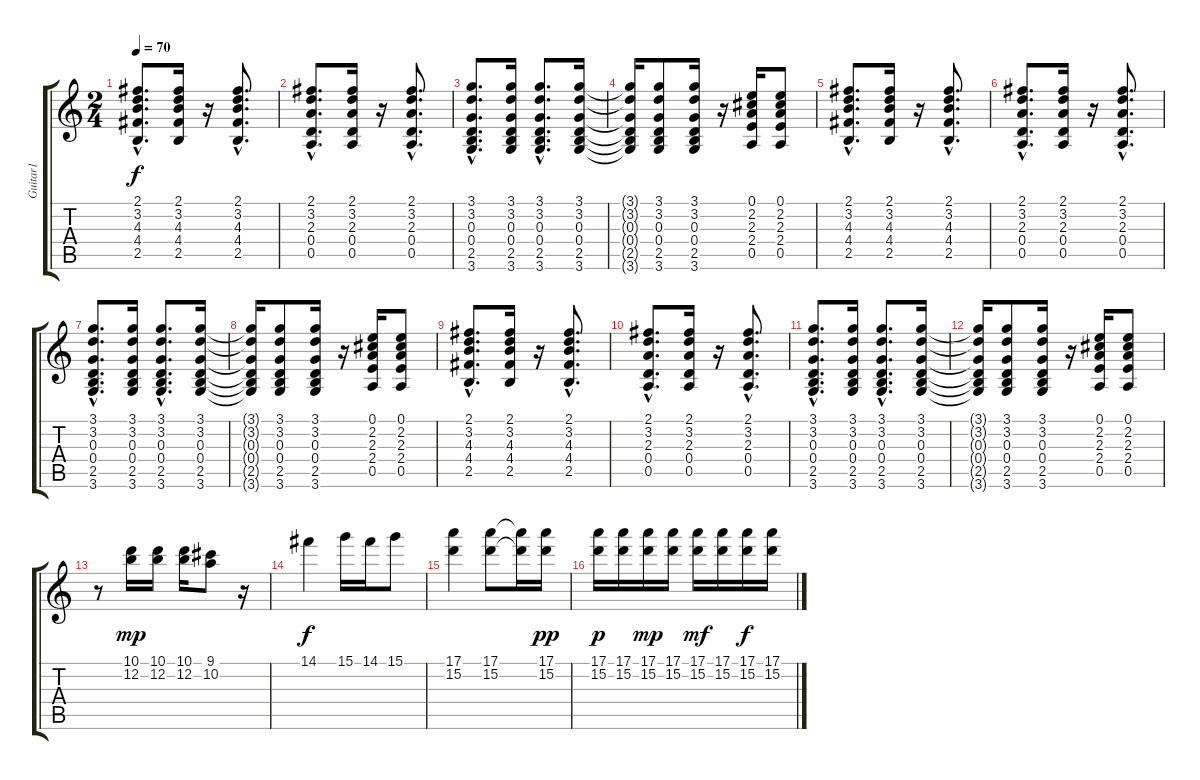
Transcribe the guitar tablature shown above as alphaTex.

\track ("Guitar1" "Guitar1") {instrument electricguitarclean}
\staff {score tabs}
\tuning (E4 B3 G3 D3 A2 E2) {hide}
\ts (2 4)
\tempo 70
\clef g2
\ks c
(2.1{hac} 3.2{hac} 4.3{hac} 4.4{hac} 2.5{hac}).8{d dy f} (2.1 3.2 4.3 4.4 2.5).16 r.16 (2.1{hac} 3.2{hac} 4.3{hac} 4.4{hac} 2.5{hac}).8{d} |
(2.1{hac} 3.2{hac} 2.3{hac} 0.4{hac} 0.5{hac}).8{d} (2.1 3.2 2.3 0.4 0.5).16 r.16 (2.1{hac} 3.2{hac} 2.3{hac} 0.4{hac} 0.5{hac}).8{d} |
(3.1{hac} 3.2{hac} 0.3{hac} 0.4{hac} 2.5{hac} 3.6{hac}).8{d} (3.1 3.2 0.3 0.4 2.5 3.6).16 (3.1{hac} 3.2{hac} 0.3{hac} 0.4{hac} 2.5{hac} 3.6{hac}).8{d} (3.1 3.2 0.3 0.4 2.5 3.6).16 |
(3.1{t} 3.2{t} 0.3{t} 0.4{t} 2.5{t} 3.6{t}).16 (3.1 3.2 0.3 0.4 2.5 3.6).8 (3.1 3.2 0.3 0.4 2.5 3.6).16 r.16 (0.1 2.2 2.3 2.4 0.5).16 (0.1 2.2 2.3 2.4 0.5).8 |
(2.1{hac} 3.2{hac} 4.3{hac} 4.4{hac} 2.5{hac}).8{d} (2.1 3.2 4.3 4.4 2.5).16 r.16 (2.1{hac} 3.2{hac} 4.3{hac} 4.4{hac} 2.5{hac}).8{d} |
(2.1{hac} 3.2{hac} 2.3{hac} 0.4{hac} 0.5{hac}).8{d} (2.1 3.2 2.3 0.4 0.5).16 r.16 (2.1{hac} 3.2{hac} 2.3{hac} 0.4{hac} 0.5{hac}).8{d} |
(3.1{hac} 3.2{hac} 0.3{hac} 0.4{hac} 2.5{hac} 3.6{hac}).8{d} (3.1 3.2 0.3 0.4 2.5 3.6).16 (3.1{hac} 3.2{hac} 0.3{hac} 0.4{hac} 2.5{hac} 3.6{hac}).8{d} (3.1 3.2 0.3 0.4 2.5 3.6).16 |
(3.1{t} 3.2{t} 0.3{t} 0.4{t} 2.5{t} 3.6{t}).16 (3.1 3.2 0.3 0.4 2.5 3.6).8 (3.1 3.2 0.3 0.4 2.5 3.6).16 r.16 (0.1 2.2 2.3 2.4 0.5).16 (0.1 2.2 2.3 2.4 0.5).8 |
(2.1{hac} 3.2{hac} 4.3{hac} 4.4{hac} 2.5{hac}).8{d} (2.1 3.2 4.3 4.4 2.5).16 r.16 (2.1{hac} 3.2{hac} 4.3{hac} 4.4{hac} 2.5{hac}).8{d} |
(2.1{hac} 3.2{hac} 2.3{hac} 0.4{hac} 0.5{hac}).8{d} (2.1 3.2 2.3 0.4 0.5).16 r.16 (2.1{hac} 3.2{hac} 2.3{hac} 0.4{hac} 0.5{hac}).8{d} |
(3.1{hac} 3.2{hac} 0.3{hac} 0.4{hac} 2.5{hac} 3.6{hac}).8{d} (3.1 3.2 0.3 0.4 2.5 3.6).16 (3.1{hac} 3.2{hac} 0.3{hac} 0.4{hac} 2.5{hac} 3.6{hac}).8{d} (3.1 3.2 0.3 0.4 2.5 3.6).16 |
(3.1{t} 3.2{t} 0.3{t} 0.4{t} 2.5{t} 3.6{t}).16 (3.1 3.2 0.3 0.4 2.5 3.6).8 (3.1 3.2 0.3 0.4 2.5 3.6).16 r.16 (0.1 2.2 2.3 2.4 0.5).16 (0.1 2.2 2.3 2.4 0.5).8 |
r.8{volume 10 instrument distortionguitar} (10.1 12.2).16{dy mp} (10.1 12.2).16 (10.1 12.2).16 (9.1 10.2).8 r.16 |
14.1.4{dy f} 15.1.16 14.1.16 15.1.8 |
(17.1 15.2).4 (17.1 15.2).8 (17.1{t} 15.2{t}).16 (17.1 15.2).16{dy pp} |
(17.1 15.2).16{dy p} (17.1 15.2).16 (17.1 15.2).16{dy mp} (17.1 15.2).16 (17.1 15.2).16{dy mf} (17.1 15.2).16 (17.1 15.2).16{dy f} (17.1 15.2).16
